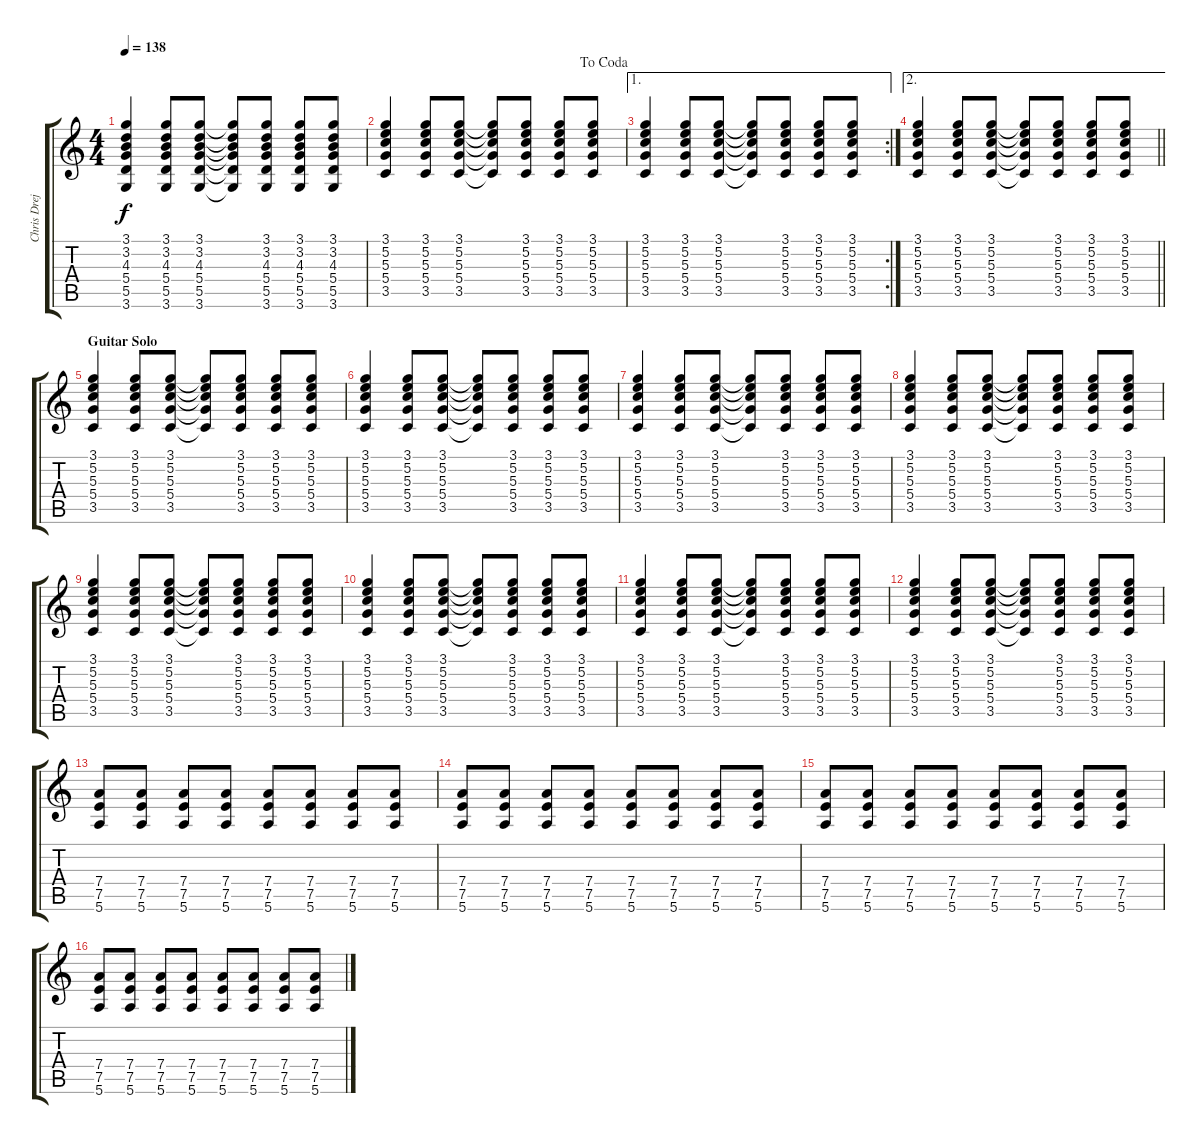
\track ("Chris Dreja - Electric Guitar" "Chris Drej") {instrument electricguitarclean}
\staff {score tabs}
\tuning (E4 B3 G3 D3 A2 E2) {hide}
\ts (4 4)
\tempo 138
\clef g2
\ks c
(3.1 3.2 4.3 5.4 5.5 3.6).4{dy f} (3.1 3.2 4.3 5.4 5.5 3.6).8 (3.1 3.2 4.3 5.4 5.5 3.6).8 (3.1{t} 3.2{t} 4.3{t} 5.4{t} 5.5{t} 3.6{t}).8 (3.1 3.2 4.3 5.4 5.5 3.6).8 (3.1 3.2 4.3 5.4 5.5 3.6).8 (3.1 3.2 4.3 5.4 5.5 3.6).8 |
\jump dacoda
(3.1 5.2 5.3 5.4 3.5).4 (3.1 5.2 5.3 5.4 3.5).8 (3.1 5.2 5.3 5.4 3.5).8 (3.1{t} 5.2{t} 5.3{t} 5.4{t} 3.5{t}).8 (3.1 5.2 5.3 5.4 3.5).8 (3.1 5.2 5.3 5.4 3.5).8 (3.1 5.2 5.3 5.4 3.5).8 |
\ae 1
\rc 2
(3.1 5.2 5.3 5.4 3.5).4 (3.1 5.2 5.3 5.4 3.5).8 (3.1 5.2 5.3 5.4 3.5).8 (3.1{t} 5.2{t} 5.3{t} 5.4{t} 3.5{t}).8 (3.1 5.2 5.3 5.4 3.5).8 (3.1 5.2 5.3 5.4 3.5).8 (3.1 5.2 5.3 5.4 3.5).8 |
\ae 2
\barLineRight lightlight
(3.1 5.2 5.3 5.4 3.5).4 (3.1 5.2 5.3 5.4 3.5).8 (3.1 5.2 5.3 5.4 3.5).8 (3.1{t} 5.2{t} 5.3{t} 5.4{t} 3.5{t}).8 (3.1 5.2 5.3 5.4 3.5).8 (3.1 5.2 5.3 5.4 3.5).8 (3.1 5.2 5.3 5.4 3.5).8 |
\section ("" "Guitar Solo")
(3.1 5.2 5.3 5.4 3.5).4 (3.1 5.2 5.3 5.4 3.5).8 (3.1 5.2 5.3 5.4 3.5).8 (3.1{t} 5.2{t} 5.3{t} 5.4{t} 3.5{t}).8 (3.1 5.2 5.3 5.4 3.5).8 (3.1 5.2 5.3 5.4 3.5).8 (3.1 5.2 5.3 5.4 3.5).8 |
(3.1 5.2 5.3 5.4 3.5).4 (3.1 5.2 5.3 5.4 3.5).8 (3.1 5.2 5.3 5.4 3.5).8 (3.1{t} 5.2{t} 5.3{t} 5.4{t} 3.5{t}).8 (3.1 5.2 5.3 5.4 3.5).8 (3.1 5.2 5.3 5.4 3.5).8 (3.1 5.2 5.3 5.4 3.5).8 |
(3.1 5.2 5.3 5.4 3.5).4 (3.1 5.2 5.3 5.4 3.5).8 (3.1 5.2 5.3 5.4 3.5).8 (3.1{t} 5.2{t} 5.3{t} 5.4{t} 3.5{t}).8 (3.1 5.2 5.3 5.4 3.5).8 (3.1 5.2 5.3 5.4 3.5).8 (3.1 5.2 5.3 5.4 3.5).8 |
(3.1 5.2 5.3 5.4 3.5).4 (3.1 5.2 5.3 5.4 3.5).8 (3.1 5.2 5.3 5.4 3.5).8 (3.1{t} 5.2{t} 5.3{t} 5.4{t} 3.5{t}).8 (3.1 5.2 5.3 5.4 3.5).8 (3.1 5.2 5.3 5.4 3.5).8 (3.1 5.2 5.3 5.4 3.5).8 |
(3.1 5.2 5.3 5.4 3.5).4 (3.1 5.2 5.3 5.4 3.5).8 (3.1 5.2 5.3 5.4 3.5).8 (3.1{t} 5.2{t} 5.3{t} 5.4{t} 3.5{t}).8 (3.1 5.2 5.3 5.4 3.5).8 (3.1 5.2 5.3 5.4 3.5).8 (3.1 5.2 5.3 5.4 3.5).8 |
(3.1 5.2 5.3 5.4 3.5).4 (3.1 5.2 5.3 5.4 3.5).8 (3.1 5.2 5.3 5.4 3.5).8 (3.1{t} 5.2{t} 5.3{t} 5.4{t} 3.5{t}).8 (3.1 5.2 5.3 5.4 3.5).8 (3.1 5.2 5.3 5.4 3.5).8 (3.1 5.2 5.3 5.4 3.5).8 |
(3.1 5.2 5.3 5.4 3.5).4 (3.1 5.2 5.3 5.4 3.5).8 (3.1 5.2 5.3 5.4 3.5).8 (3.1{t} 5.2{t} 5.3{t} 5.4{t} 3.5{t}).8 (3.1 5.2 5.3 5.4 3.5).8 (3.1 5.2 5.3 5.4 3.5).8 (3.1 5.2 5.3 5.4 3.5).8 |
(3.1 5.2 5.3 5.4 3.5).4 (3.1 5.2 5.3 5.4 3.5).8 (3.1 5.2 5.3 5.4 3.5).8 (3.1{t} 5.2{t} 5.3{t} 5.4{t} 3.5{t}).8 (3.1 5.2 5.3 5.4 3.5).8 (3.1 5.2 5.3 5.4 3.5).8 (3.1 5.2 5.3 5.4 3.5).8 |
(7.4 7.5 5.6).8 (7.4 7.5 5.6).8 (7.4 7.5 5.6).8 (7.4 7.5 5.6).8 (7.4 7.5 5.6).8 (7.4 7.5 5.6).8 (7.4 7.5 5.6).8 (7.4 7.5 5.6).8 |
(7.4 7.5 5.6).8 (7.4 7.5 5.6).8 (7.4 7.5 5.6).8 (7.4 7.5 5.6).8 (7.4 7.5 5.6).8 (7.4 7.5 5.6).8 (7.4 7.5 5.6).8 (7.4 7.5 5.6).8 |
(7.4 7.5 5.6).8 (7.4 7.5 5.6).8 (7.4 7.5 5.6).8 (7.4 7.5 5.6).8 (7.4 7.5 5.6).8 (7.4 7.5 5.6).8 (7.4 7.5 5.6).8 (7.4 7.5 5.6).8 |
(7.4 7.5 5.6).8 (7.4 7.5 5.6).8 (7.4 7.5 5.6).8 (7.4 7.5 5.6).8 (7.4 7.5 5.6).8 (7.4 7.5 5.6).8 (7.4 7.5 5.6).8 (7.4 7.5 5.6).8
